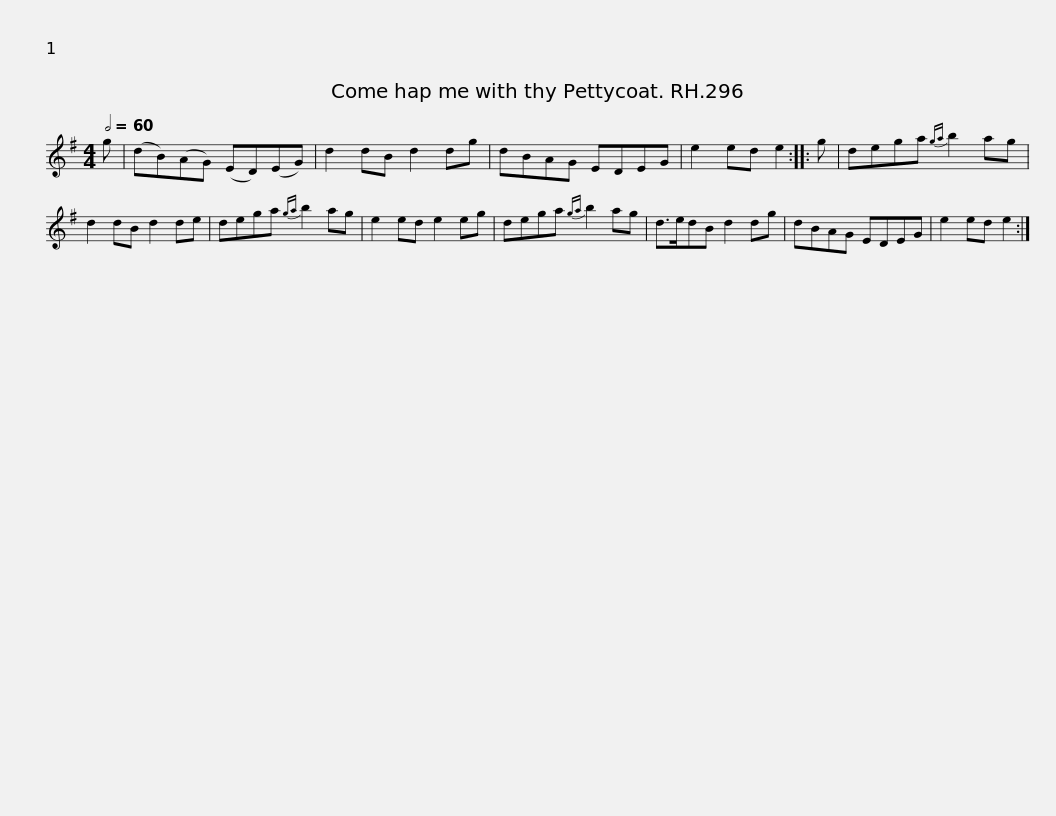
X:1
L:1/8
Q:1/2=60
M:4/4
I:linebreak $
K:G
V:1 treble
V:1
 g | (dB)(AG) (ED)(EG) | d2 dB d2 dg | dBAG EDEG | e2 ed e2 :: %5
 g | dega{ga} b2 ag |$ d2 dB d2 de | dega{ga} b2 ag | e2 ed e2 eg | %10
 dega{ga} b2 ag | d>edB d2 dg | dBAG EDEG |$ e2 ed e2 :| %14
